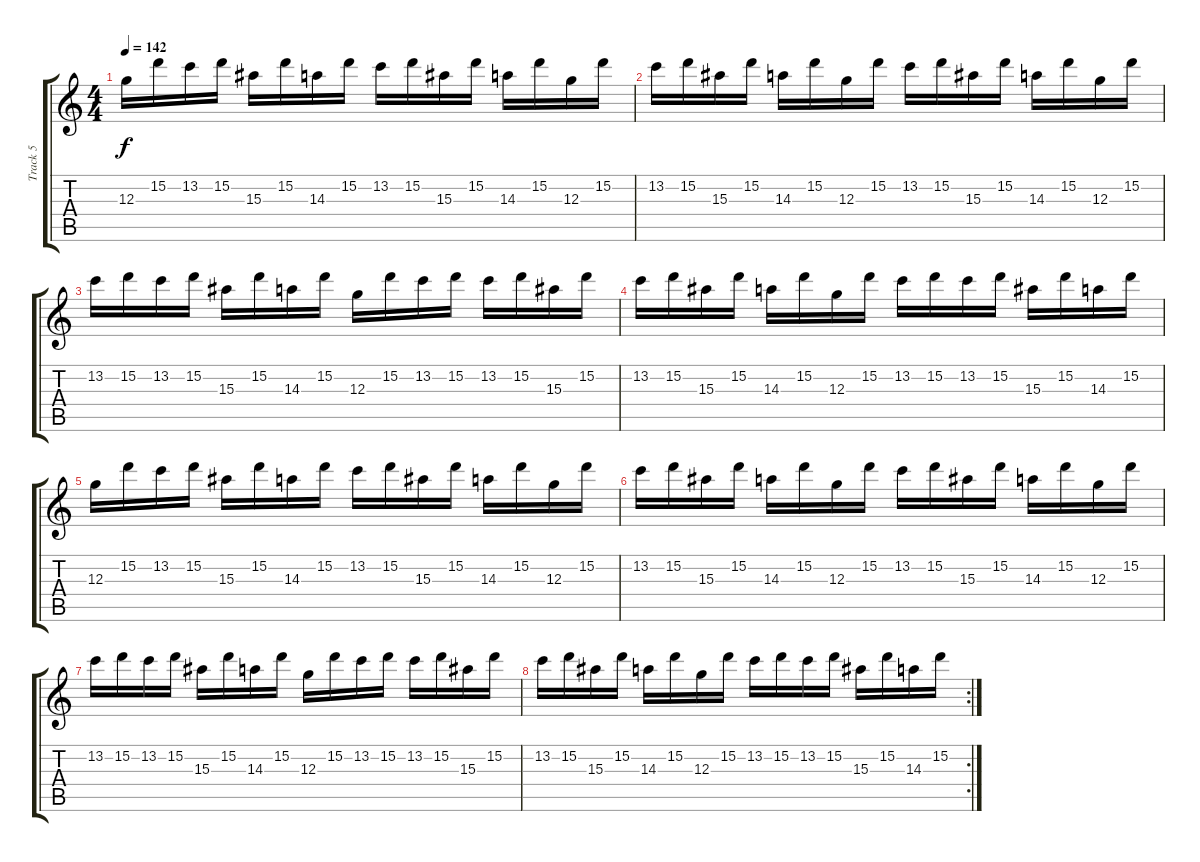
\track ("Track 5" "Track 5") {instrument electricguitarmuted}
\staff {score tabs}
\tuning (E4 B3 G3 D3 A2 E2) {hide}
\ts (4 4)
\tempo 142
\clef g2
\ks c
12.3.16{dy f} 15.2.16 13.2.16 15.2.16 15.3.16 15.2.16 14.3.16 15.2.16 13.2.16 15.2.16 15.3.16 15.2.16 14.3.16 15.2.16 12.3.16 15.2.16 |
13.2.16 15.2.16 15.3.16 15.2.16 14.3.16 15.2.16 12.3.16 15.2.16 13.2.16 15.2.16 15.3.16 15.2.16 14.3.16 15.2.16 12.3.16 15.2.16 |
13.2.16 15.2.16 13.2.16 15.2.16 15.3.16 15.2.16 14.3.16 15.2.16 12.3.16 15.2.16 13.2.16 15.2.16 13.2.16 15.2.16 15.3.16 15.2.16 |
13.2.16 15.2.16 15.3.16 15.2.16 14.3.16 15.2.16 12.3.16 15.2.16 13.2.16 15.2.16 13.2.16 15.2.16 15.3.16 15.2.16 14.3.16 15.2.16 |
12.3.16 15.2.16 13.2.16 15.2.16 15.3.16 15.2.16 14.3.16 15.2.16 13.2.16 15.2.16 15.3.16 15.2.16 14.3.16 15.2.16 12.3.16 15.2.16 |
13.2.16 15.2.16 15.3.16 15.2.16 14.3.16 15.2.16 12.3.16 15.2.16 13.2.16 15.2.16 15.3.16 15.2.16 14.3.16 15.2.16 12.3.16 15.2.16 |
13.2.16 15.2.16 13.2.16 15.2.16 15.3.16 15.2.16 14.3.16 15.2.16 12.3.16 15.2.16 13.2.16 15.2.16 13.2.16 15.2.16 15.3.16 15.2.16 |
\rc 2
13.2.16 15.2.16 15.3.16 15.2.16 14.3.16 15.2.16 12.3.16 15.2.16 13.2.16 15.2.16 13.2.16 15.2.16 15.3.16 15.2.16 14.3.16 15.2.16
